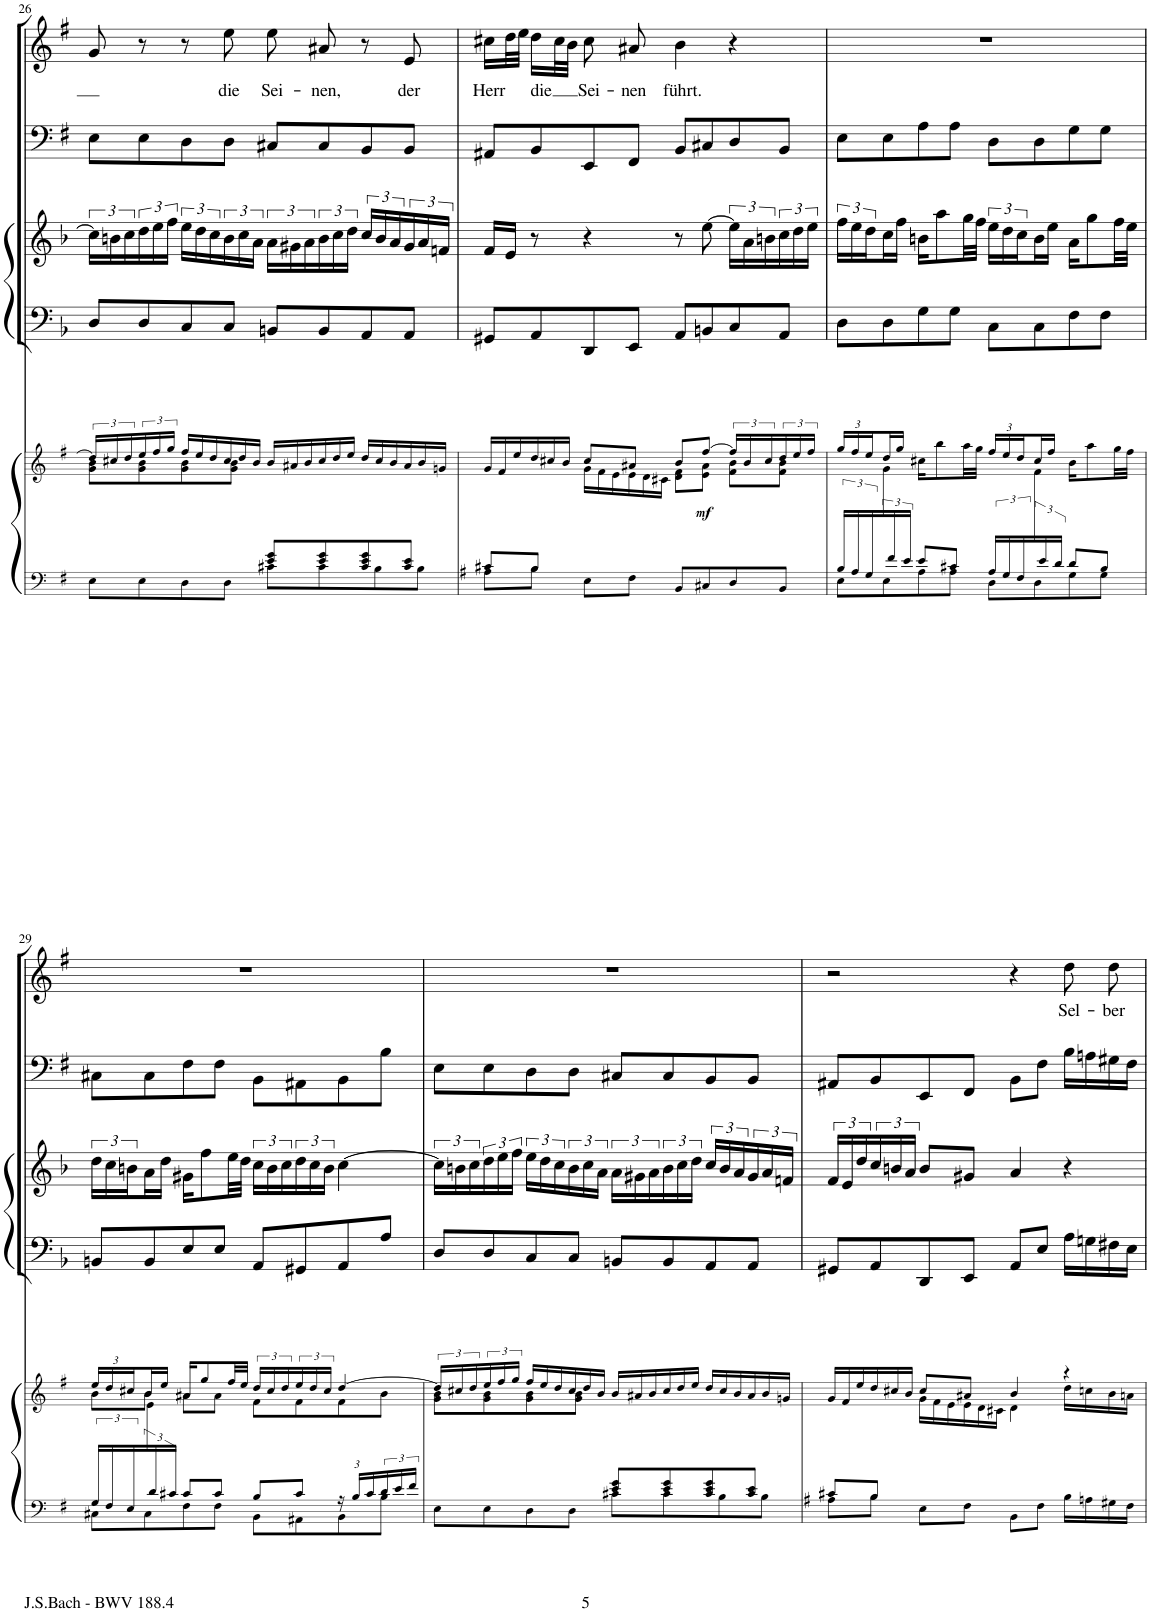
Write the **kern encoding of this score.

**kern	**kern	**dynam	**kern	**kern	**kern	**kern	**text
*part4	*part4	*part4	*part3	*part3	*part2	*part1	*part1
*staff6	*staff5	*staff5/6	*staff4	*staff3	*staff2	*staff1	*staff1
*I"Piano reduction	*	*	*I"Organo obligato	*	*I"Violoncello	*I"Alto	*
*I'Pno	*	*	*	*	*I'Vc	*	*
!!LO:PB:g=z
*clefF4	*clefG2	*	*clefF4	*clefG2	*clefF4	*clefG2	*
*	*	*	*Trd-1c-2	*Trd-1c-2	*	*	*
*k[f#]	*k[f#]	*	*k[b-]	*k[b-]	*k[f#]	*k[f#]	*
*M4/4	*M4/4	*	*M4/4	*M4/4	*M4/4	*M4/4	*
*met(c)	*met(c)	*	*met(c)	*met(c)	*met(c)	*met(c)	*
=26	=26	=26	=26	=26	=26	=26	=26
*^	*^	*	*	*	*	*	*
2ryy	8E\L	24dd/LL]	8g\ 8b\L	.	8D/L	24cc\LL]	8E\L	8g/	.
.	.	24cc#X/	.	.	.	24bn\	.	.	.
.	.	24dd/	.	.	.	24cc\	.	.	.
.	8E\	24ee/	8g\ 8b\	.	8D/	24dd\	8E\	8r	.
.	.	24ff#/	.	.	.	24ee\	.	.	.
.	.	24gg/JJ	.	.	.	24ff\JJ	.	.	.
.	8D\	24ff#/LL	8g\ 8b\	.	8C/	24ee\LL	8D\	8r	.
.	.	24ee/	.	.	.	24dd\	.	.	.
.	.	24dd/	.	.	.	24cc\	.	.	.
!	!	!	!	!	!	!	!	!	!LO:LY:b
.	8D\J	24cc#/	8g\ 8b\J	.	8C/J	24b\	8D\J	8ee\	die
.	.	24dd/	.	.	.	24cc\	.	.	.
.	.	24b/JJ	.	.	.	24a\JJ	.	.	.
!	!	!	!	!	!	!	!	!	!LO:LY:b
8e/ 8g/L	8c#X\L	24b/LL	2ryy	.	8BBn/L	24a\LL	8C#X/L	8ee\	Sei-
.	.	24a#X/	.	.	.	24g#X\	.	.	.
.	.	24b/	.	.	.	24a\	.	.	.
!	!	!	!	!	!	!	!	!	!LO:LY:b
8e/ 8g/	8c#\	24cc#/	.	.	8BB/	24b\	8C#/	8a#X/	-nen,
.	.	24dd/	.	.	.	24cc\	.	.	.
.	.	24ee/JJ	.	.	.	24dd\JJ	.	.	.
8c#/ 8e/ 8g/	8B\	24dd/LL	.	.	8AA/	24cc/LL	8BB/	8r	.
.	.	24cc#/	.	.	.	24b/	.	.	.
.	.	24b/	.	.	.	24a/	.	.	.
!	!	!	!	!	!	!	!	!	!LO:LY:b
8c#/ 8e/J	8B\J	24a#/	.	.	8AA/J	24g#/	8BB/J	8e/	der
.	.	24b/	.	.	.	24a/	.	.	.
.	.	24gn/JJ	.	.	.	24fn/JJ	.	.	.
=27	=27	=27	=27	=27	=27	=27	=27	=27	=27
!	!	!	!	!	!	!	!	!	!LO:LY:b
8c#X/L	8A#X\L	24g/LL	4ryy	.	8GG#X/L	16f/LL	8AA#X/L	16cc#X\LL	Herr
.	.	24f#/	.	.	.	.	.	.	.
.	.	.	.	.	.	16e/JJ	.	32dd\L	.
.	.	24ee/	.	.	.	.	.	.	.
.	.	.	.	.	.	.	.	32ee\JJJ	.
!	!	!	!	!	!	!	!	!	!LO:LY:b
8B/J	8B\J	24dd/	.	.	8AA/	8r	8BB/	16dd\LL	die
.	.	24cc#X/	.	.	.	.	.	.	.
.	.	.	.	.	.	.	.	32cc#\L	.
.	.	24b/JJ	.	.	.	.	.	.	.
.	.	.	.	.	.	.	.	32b\JJJ	.
!	!	!	!	!	!	!	!	!	!LO:LY:b
2.ryy	8E\L	8cc#/L	24g\LL	.	8DD/	4r	8EE/	8cc#\	Sei-
.	.	.	24f#\	.	.	.	.	.	.
.	.	.	24e\	.	.	.	.	.	.
!	!	!	!	!	!	!	!	!	!LO:LY:b
.	8F#\J	8a#X/J	24e\	.	8EE/J	.	8FF#/J	8a#X/	-nen
.	.	.	24d\	.	.	.	.	.	.
.	.	.	24c#X\JJ	.	.	.	.	.	.
!	!	!	!	!	!	!	!	!	!LO:LY:b
.	8BB/L	8b/L	8d\ 8f#\L	.	8AA/L	8r	8BB/L	4b\	führt.
!	!	!	!	!LO:DY:b	!	!	!	!	!
.	8C#X/	[8ff#/J	8e\ 8a#\J	mf	8BBn/	[8ee\	8C#X/	.	.
.	8D/	24ff#/LL]	8f#\ 8b\L	.	8C/	24ee\LL]	8D/	4r	.
.	.	24b/	.	.	.	24a\	.	.	.
.	.	24cc#/	.	.	.	24bn\	.	.	.
.	8BB/J	24dd/	8f#\ 8b\J	.	8AA/J	24cc\	8BB/J	.	.
.	.	24ee/	.	.	.	24dd\	.	.	.
.	.	24ff#/JJ	.	.	.	24ee\JJ	.	.	.
=28	=28	=28	=28	=28	=28	=28	=28	=28	=28
*	*	*Xbrackettup	*	*	*	*	*	*	*
24B/LL	8E\L	24gg/LL	8ryy	.	8D\L	24ff\LL	8E\L	1r	.
24A/	.	24ff#/	.	.	.	24ee\	.	.	.
24G/	.	24ee/	.	.	.	24dd\	.	.	.
*	*	*	*brackettup	*	*	*	*	*	*
24ryy	8E\	16dd/	24g\	.	8D\	16cc\	8E\	.	.
24f#/	.	.	24%11ryy	.	.	.	.	.	.
.	.	16gg/JJ	.	.	.	16ff\JJ	.	.	.
24e/JJ	.	.	.	.	.	.	.	.	.
8e/L	8A\	16cc#X\KL	.	.	8G\	16bn\KL	8A\	.	.
.	.	8bb\	.	.	.	8aa\	.	.	.
8c#X/J	8A\J	.	.	.	8G\J	.	8A\J	.	.
.	.	32aa\LL	.	.	.	32gg\LL	.	.	.
.	.	32gg\JJJ	.	.	.	32ff\JJJ	.	.	.
*	*	*Xbrackettup	*	*	*	*	*	*	*
24A/LL	8D\L	24ff#/LL	.	.	8C\L	24ee\LL	8D\L	.	.
24G/	.	24ee/	.	.	.	24dd\	.	.	.
24F#/	.	24dd/	.	.	.	24cc\	.	.	.
*	*	*	*brackettup	*	*	*	*	*	*
24ryy	8D\	16cc#/	24f#\	.	8C\	16b\	8D\	.	.
24e/	.	.	3ryy	.	.	.	.	.	.
.	.	16ff#/JJ	.	.	.	16ee\JJ	.	.	.
24d/JJ	.	.	.	.	.	.	.	.	.
8d/L	8G\	16b\KL	.	.	8F\	16a\KL	8G\	.	.
.	.	8aa\	.	.	.	8gg\	.	.	.
8B/J	8G\J	.	.	.	8F\J	.	8G\J	.	.
.	.	32gg\LL	.	.	.	32ff\LL	.	.	.
.	.	32ff#\JJJ	.	.	.	32ee\JJJ	.	.	.
*	*	*v	*v	*	*	*	*	*	*
!!LO:LB:g=z
=29	=29	=29	=29	=29	=29	=29	=29	=29
*	*	*Xbrackettup	*	*	*	*	*	*
*	*	*^	*	*	*	*	*	*
*	*	*	*^	*	*	*	*	*	*
24G/LL	8C#X\L	24ee/LL	8b\L	8ryy	.	8BBn/L	24dd\LL	8C#X\L	1r	.
24F#/	.	24dd/	.	.	.	.	24cc\	.	.	.
24E/	.	24cc#X/J	.	.	.	.	24bn\J	.	.	.
*	*	*	*	*brackettup	*	*	*	*	*	*
24ryy	8C#\	16b/L	8b\J	24e\	.	8BB/	16a\L	8C#\	.	.
24d/	.	.	.	6%5ryy	.	.	.	.	.	.
.	.	16ee/JJ	.	.	.	.	16dd\JJ	.	.	.
24c#X/JJ	.	.	.	.	.	.	.	.	.	.
8c#/L	8F#\	16a#X/KL	8a#\L	.	.	8E/	16g#X\KL	8F#\	.	.
.	.	8gg/	.	.	.	.	8ff\	.	.	.
8c#/J	8F#\J	.	8a#\J	.	.	8E/J	.	8F#\J	.	.
.	.	32ff#/LL	.	.	.	.	32ee\LL	.	.	.
.	.	32ee/JJJ	.	.	.	.	32dd\JJJ	.	.	.
8B/L	8BB\L	24dd/LL	8f#\L	.	.	8AA/L	24cc\LL	8BB\L	.	.
.	.	24cc#/	.	.	.	.	24b\	.	.	.
.	.	24dd/	.	.	.	.	24cc\	.	.	.
8c#/J	8AA#X\	24ee/	8f#\	.	.	8GG#X/	24dd\	8AA#X\	.	.
.	.	24dd/	.	.	.	.	24cc\	.	.	.
.	.	24cc#/JJ	.	.	.	.	24b\JJ	.	.	.
*Xbrackettup	*	*	*	*	*	*	*	*	*	*
24r	8BB\	[4dd/	8f#\	.	.	8AA/	[4cc\	8BB\	.	.
24B/LL	.	.	.	.	.	.	.	.	.	.
24c#/	.	.	.	.	.	.	.	.	.	.
*brackettup	*	*	*	*	*	*	*	*	*	*
24d/	8B\J	.	8b\J	.	.	8A/J	.	8B\J	.	.
24e/	.	.	.	.	.	.	.	.	.	.
24f#/JJ	.	.	.	.	.	.	.	.	.	.
*	*	*	*v	*v	*	*	*	*	*	*
=30	=30	=30	=30	=30	=30	=30	=30	=30	=30
2ryy	8E\L	24dd/LL]	8g\ 8b\L	.	8D/L	24cc\LL]	8E\L	1r	.
.	.	24cc#X/	.	.	.	24bn\	.	.	.
.	.	24dd/	.	.	.	24cc\	.	.	.
.	8E\	24ee/	8g\ 8b\	.	8D/	24dd\	8E\	.	.
.	.	24ff#/	.	.	.	24ee\	.	.	.
.	.	24gg/JJ	.	.	.	24ff\JJ	.	.	.
.	8D\	24ff#/LL	8g\ 8b\	.	8C/	24ee\LL	8D\	.	.
.	.	24ee/	.	.	.	24dd\	.	.	.
.	.	24dd/	.	.	.	24cc\	.	.	.
.	8D\J	24cc#/	8g\ 8b\J	.	8C/J	24b\	8D\J	.	.
.	.	24dd/	.	.	.	24cc\	.	.	.
.	.	24b/JJ	.	.	.	24a\JJ	.	.	.
8e/ 8g/L	8c#X\L	24b/LL	2ryy	.	8BBn/L	24a\LL	8C#X/L	.	.
.	.	24a#X/	.	.	.	24g#X\	.	.	.
.	.	24b/	.	.	.	24a\	.	.	.
8e/ 8g/	8c#\	24cc#/	.	.	8BB/	24b\	8C#/	.	.
.	.	24dd/	.	.	.	24cc\	.	.	.
.	.	24ee/JJ	.	.	.	24dd\JJ	.	.	.
8c#/ 8e/ 8g/	8B\	24dd/LL	.	.	8AA/	24cc/LL	8BB/	.	.
.	.	24cc#/	.	.	.	24b/	.	.	.
.	.	24b/	.	.	.	24a/	.	.	.
8c#/ 8e/J	8B\J	24a#/	.	.	8AA/J	24g#/	8BB/J	.	.
.	.	24b/	.	.	.	24a/	.	.	.
.	.	24gn/JJ	.	.	.	24fn/JJ	.	.	.
=31	=31	=31	=31	=31	=31	=31	=31	=31	=31
8c#X/L	8A#X\L	24g/LL	4ryy	.	8GG#X/L	24f/LL	8AA#X/L	2r	.
.	.	24f#/	.	.	.	24e/	.	.	.
.	.	24ee/	.	.	.	24dd/	.	.	.
8B/J	8B\J	24dd/	.	.	8AA/	24cc/	8BB/	.	.
.	.	24cc#X/	.	.	.	24bn/	.	.	.
.	.	24b/JJ	.	.	.	24a/JJ	.	.	.
2.ryy	8E\L	8cc#/L	24g\LL	.	8DD/	8b/L	8EE/	.	.
.	.	.	24f#\	.	.	.	.	.	.
.	.	.	24e\	.	.	.	.	.	.
.	8F#\J	8a#X/J	24e\	.	8EE/J	8g#X/J	8FF#/J	.	.
.	.	.	24d\	.	.	.	.	.	.
.	.	.	24c#X\JJ	.	.	.	.	.	.
.	8BB\L	4b/	4d\	.	8AA/L	4a/	8BB\L	4r	.
.	8F#\J	.	.	.	8E/J	.	8F#\J	.	.
!	!	!	!	!	!	!	!	!	!LO:LY:b
.	16B\LL	4r	16dd\LL	.	16A\LL	4r	16B\LL	8dd\	Sel-
.	16An\	.	16ccn\	.	16Gn\	.	16An\	.	.
!	!	!	!	!	!	!	!	!	!LO:LY:b
.	16G#X\	.	16b\	.	16F#X\	.	16G#X\	8dd\	-ber
.	16F#\JJ	.	16an\JJ	.	16E\JJ	.	16F#\JJ	.	.
*v	*v	*	*	*	*	*	*	*	*
*	*v	*v	*	*	*	*	*	*
=	=	=	=	=	=	=	=
*-	*-	*-	*-	*-	*-	*-	*-
